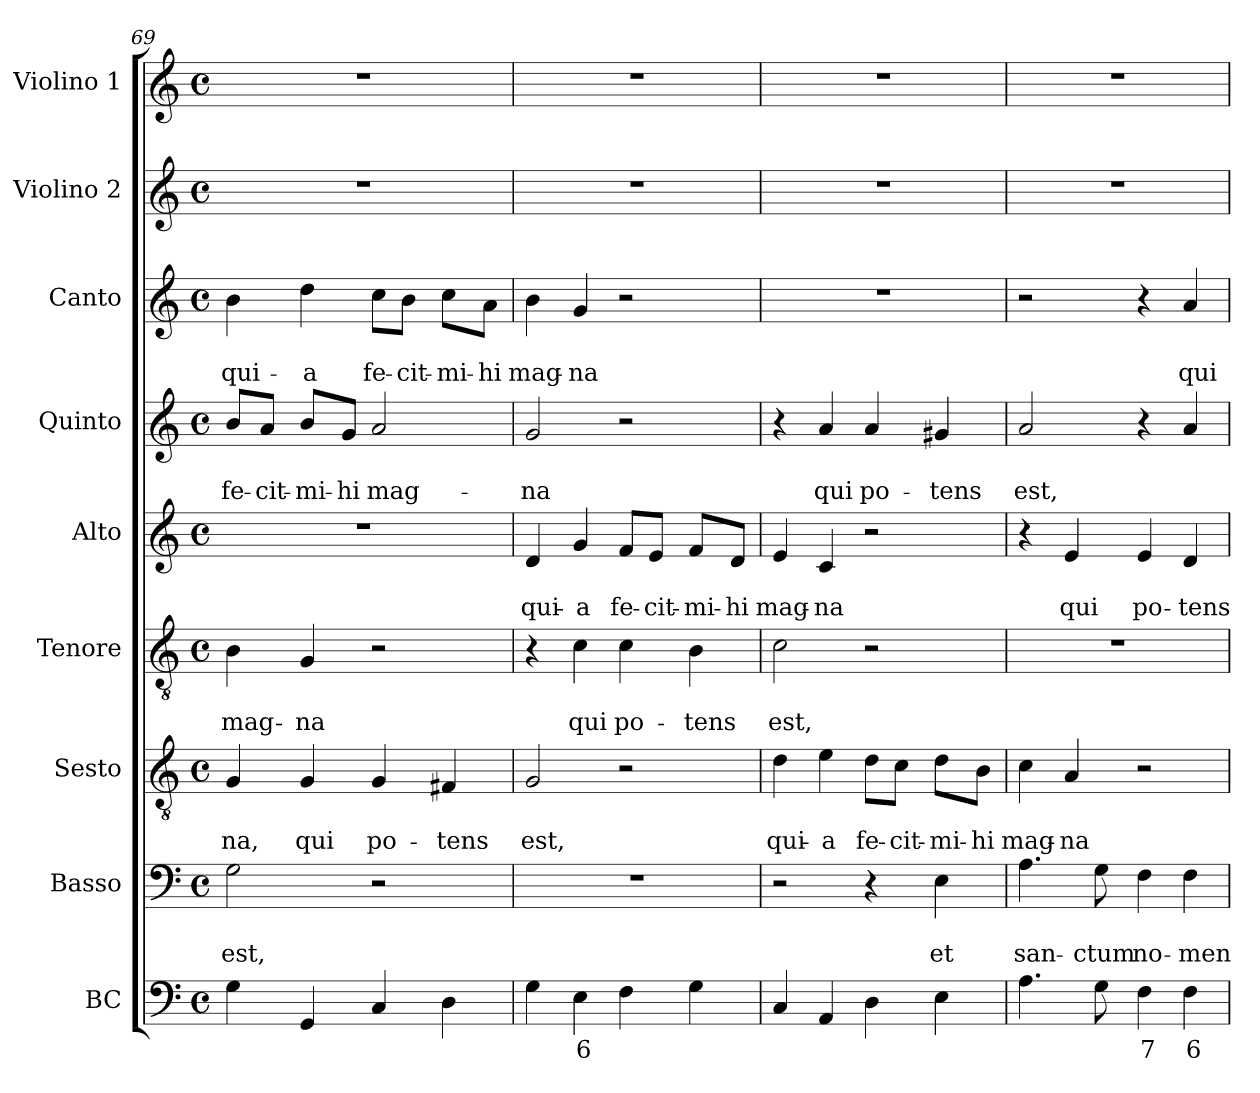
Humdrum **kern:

**kern	**text	**kern	**text	**text	**kern	**text	**text	**kern	**text	**text	**kern	**text	**text	**kern	**text	**text	**kern	**text	**text	**kern	**kern
*part9	*part9	*part8	*part8	*part8	*part7	*part7	*part7	*part6	*part6	*part6	*part5	*part5	*part5	*part4	*part4	*part4	*part3	*part3	*part3	*part2	*part1
*staff9	*staff9	*staff8	*staff8	*staff8	*staff7	*staff7	*staff7	*staff6	*staff6	*staff6	*staff5	*staff5	*staff5	*staff4	*staff4	*staff4	*staff3	*staff3	*staff3	*staff2	*staff1
*I"BC	*	*I"Basso	*	*	*I"Sesto	*	*	*I"Tenore	*	*	*I"Alto	*	*	*I"Quinto	*	*	*I"Canto	*	*	*I"Violino 2	*I"Violino 1
*I'Bc	*	*I'B	*	*	*I'S	*	*	*I'T	*	*	*I'A	*	*	*I'Q	*	*	*I'C	*	*	*I'V2	*I'V1
*clefF4	*	*clefF4	*	*	*clefGv2	*	*	*clefGv2	*	*	*clefG2	*	*	*clefG2	*	*	*clefG2	*	*	*clefG2	*clefG2
*k[]	*	*k[]	*	*	*k[]	*	*	*k[]	*	*	*k[]	*	*	*k[]	*	*	*k[]	*	*	*k[]	*k[]
*C:	*	*C:	*	*	*C:	*	*	*C:	*	*	*C:	*	*	*C:	*	*	*C:	*	*	*C:	*C:
*M4/4	*	*M4/4	*	*	*M4/4	*	*	*M4/4	*	*	*M4/4	*	*	*M4/4	*	*	*M4/4	*	*	*M4/4	*M4/4
*met(c)	*	*met(c)	*	*	*met(c)	*	*	*met(c)	*	*	*met(c)	*	*	*met(c)	*	*	*met(c)	*	*	*met(c)	*met(c)
=69	=69	=69	=69	=69	=69	=69	=69	=69	=69	=69	=69	=69	=69	=69	=69	=69	=69	=69	=69	=69	=69
!	!	!	!	!LO:LY:b	!	!	!LO:LY:b	!	!	!LO:LY:b	!	!	!	!	!	!LO:LY:b	!	!	!LO:LY:b	!	!
4G\	.	2G\	.	est,	4G/	.	-na,	4B\	.	mag-	1r	.	.	8b/L	.	fe-	4b\	.	qui-	1r	1r
!	!	!	!	!	!	!	!	!	!	!	!	!	!	!	!	!LO:LY:b	!	!	!	!	!
.	.	.	.	.	.	.	.	.	.	.	.	.	.	8a/J	.	-cit-	.	.	.	.	.
!	!	!	!	!	!	!	!LO:LY:b	!	!	!LO:LY:b	!	!	!	!	!	!LO:LY:b	!	!	!LO:LY:b	!	!
4GG/	.	.	.	.	4G/	.	qui	4G/	.	-na	.	.	.	8b/L	.	-mi-	4dd\	.	-a	.	.
!	!	!	!	!	!	!	!	!	!	!	!	!	!	!	!	!LO:LY:b	!	!	!	!	!
.	.	.	.	.	.	.	.	.	.	.	.	.	.	8g/J	.	-hi	.	.	.	.	.
!	!	!	!	!	!	!	!LO:LY:b	!	!	!	!	!	!	!	!	!LO:LY:b	!	!	!LO:LY:b	!	!
4C/	.	2r	.	.	4G/	.	po-	2r	.	.	.	.	.	2a/	.	mag-	8cc\L	.	fe-	.	.
!	!	!	!	!	!	!	!	!	!	!	!	!	!	!	!	!	!	!	!LO:LY:b	!	!
.	.	.	.	.	.	.	.	.	.	.	.	.	.	.	.	.	8b\J	.	-cit-	.	.
!	!	!	!	!	!	!	!LO:LY:b	!	!	!	!	!	!	!	!	!	!	!	!LO:LY:b	!	!
4D\	.	.	.	.	4F#X/	.	-tens	.	.	.	.	.	.	.	.	.	8cc\L	.	-mi-	.	.
!	!	!	!	!	!	!	!	!	!	!	!	!	!	!	!	!	!	!	!LO:LY:b	!	!
.	.	.	.	.	.	.	.	.	.	.	.	.	.	.	.	.	8a\J	.	-hi	.	.
=70	=70	=70	=70	=70	=70	=70	=70	=70	=70	=70	=70	=70	=70	=70	=70	=70	=70	=70	=70	=70	=70
!	!	!	!	!	!	!	!LO:LY:b	!	!	!	!	!	!LO:LY:b	!	!	!LO:LY:b	!	!	!LO:LY:b	!	!
4G\	.	1r	.	.	2G/	.	est,	4r	.	.	4d/	.	qui-	2g/	.	-na	4b\	.	mag-	1r	1r
!	!LO:LY:b	!	!	!	!	!	!	!	!	!LO:LY:b	!	!	!LO:LY:b	!	!	!	!	!	!LO:LY:b	!	!
4E\	6	.	.	.	.	.	.	4c\	.	qui	4g/	.	-a	.	.	.	4g/	.	-na	.	.
!	!	!	!	!	!	!	!	!	!	!LO:LY:b	!	!	!LO:LY:b	!	!	!	!	!	!	!	!
4F\	.	.	.	.	2r	.	.	4c\	.	po-	8f/L	.	fe-	2r	.	.	2r	.	.	.	.
!	!	!	!	!	!	!	!	!	!	!	!	!	!LO:LY:b	!	!	!	!	!	!	!	!
.	.	.	.	.	.	.	.	.	.	.	8e/J	.	-cit-	.	.	.	.	.	.	.	.
!	!	!	!	!	!	!	!	!	!	!LO:LY:b	!	!	!LO:LY:b	!	!	!	!	!	!	!	!
4G\	.	.	.	.	.	.	.	4B\	.	-tens	8f/L	.	-mi-	.	.	.	.	.	.	.	.
!	!	!	!	!	!	!	!	!	!	!	!	!	!LO:LY:b	!	!	!	!	!	!	!	!
.	.	.	.	.	.	.	.	.	.	.	8d/J	.	-hi	.	.	.	.	.	.	.	.
!!LO:PB:g=z
=71	=71	=71	=71	=71	=71	=71	=71	=71	=71	=71	=71	=71	=71	=71	=71	=71	=71	=71	=71	=71	=71
!	!	!	!	!	!	!	!LO:LY:b	!	!	!LO:LY:b	!	!	!LO:LY:b	!	!	!	!	!	!	!	!
4C/	.	2r	.	.	4d\	.	qui-	2c\	.	est,	4e/	.	mag-	4r	.	.	1r	.	.	1r	1r
!	!	!	!	!	!	!	!LO:LY:b	!	!	!	!	!	!LO:LY:b	!	!	!LO:LY:b	!	!	!	!	!
4AA/	.	.	.	.	4e\	.	-a	.	.	.	4c/	.	-na	4a/	.	qui	.	.	.	.	.
!	!	!	!	!	!	!	!LO:LY:b	!	!	!	!	!	!	!	!	!LO:LY:b	!	!	!	!	!
4D\	.	4r	.	.	8d\L	.	fe-	2r	.	.	2r	.	.	4a/	.	po-	.	.	.	.	.
!	!	!	!	!	!	!	!LO:LY:b	!	!	!	!	!	!	!	!	!	!	!	!	!	!
.	.	.	.	.	8c\J	.	-cit-	.	.	.	.	.	.	.	.	.	.	.	.	.	.
!	!	!	!	!LO:LY:b	!	!	!LO:LY:b	!	!	!	!	!	!	!	!	!LO:LY:b	!	!	!	!	!
4E\	.	4E\	.	et	8d\L	.	-mi-	.	.	.	.	.	.	4g#X/	.	-tens	.	.	.	.	.
!	!	!	!	!	!	!	!LO:LY:b	!	!	!	!	!	!	!	!	!	!	!	!	!	!
.	.	.	.	.	8B\J	.	-hi	.	.	.	.	.	.	.	.	.	.	.	.	.	.
=72	=72	=72	=72	=72	=72	=72	=72	=72	=72	=72	=72	=72	=72	=72	=72	=72	=72	=72	=72	=72	=72
!	!	!	!	!LO:LY:b	!	!	!LO:LY:b	!	!	!	!	!	!	!	!	!LO:LY:b	!	!	!	!	!
4.A\	.	4.A\	.	san-	4c\	.	mag-	1r	.	.	4r	.	.	2a/	.	est,	2r	.	.	1r	1r
!	!	!	!	!	!	!	!LO:LY:b	!	!	!	!	!	!LO:LY:b	!	!	!	!	!	!	!	!
.	.	.	.	.	4A/	.	-na	.	.	.	4e/	.	qui	.	.	.	.	.	.	.	.
!	!	!	!	!LO:LY:b	!	!	!	!	!	!	!	!	!	!	!	!	!	!	!	!	!
8G\	.	8G\	.	-ctum	.	.	.	.	.	.	.	.	.	.	.	.	.	.	.	.	.
!	!LO:LY:b	!	!	!LO:LY:b	!	!	!	!	!	!	!	!	!LO:LY:b	!	!	!	!	!	!	!	!
4F\	7	4F\	.	no-	2r	.	.	.	.	.	4e/	.	po-	4r	.	.	4r	.	.	.	.
!	!LO:LY:b	!	!	!LO:LY:b	!	!	!	!	!	!	!	!	!LO:LY:b	!	!	!	!	!	!LO:LY:b	!	!
4F\	6	4F\	.	-men	.	.	.	.	.	.	4d/	.	-tens	4a/	.	.	4a/	.	qui	.	.
=	=	=	=	=	=	=	=	=	=	=	=	=	=	=	=	=	=	=	=	=	=
*-	*-	*-	*-	*-	*-	*-	*-	*-	*-	*-	*-	*-	*-	*-	*-	*-	*-	*-	*-	*-	*-
